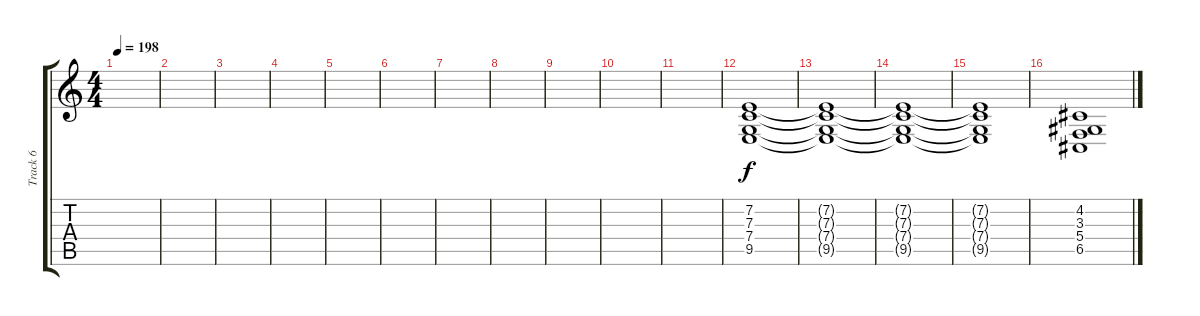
\track ("Track 6" "Track 6") {instrument choiraahs}
\staff {score tabs}
\tuning (D4 A3 F3 C3 G2 C2) {hide}
\ts (4 4)
\tempo 198
\clef g2
\ks c
|
|
|
|
|
|
|
|
|
|
|
(7.2 7.3 7.4 9.5).1 |
(7.2{t} 7.3{t} 7.4{t} 9.5{t}).1 |
(7.2{t} 7.3{t} 7.4{t} 9.5{t}).1 |
(7.2{t} 7.3{t} 7.4{t} 9.5{t}).1 |
(4.2 3.3 5.4 6.5).1
